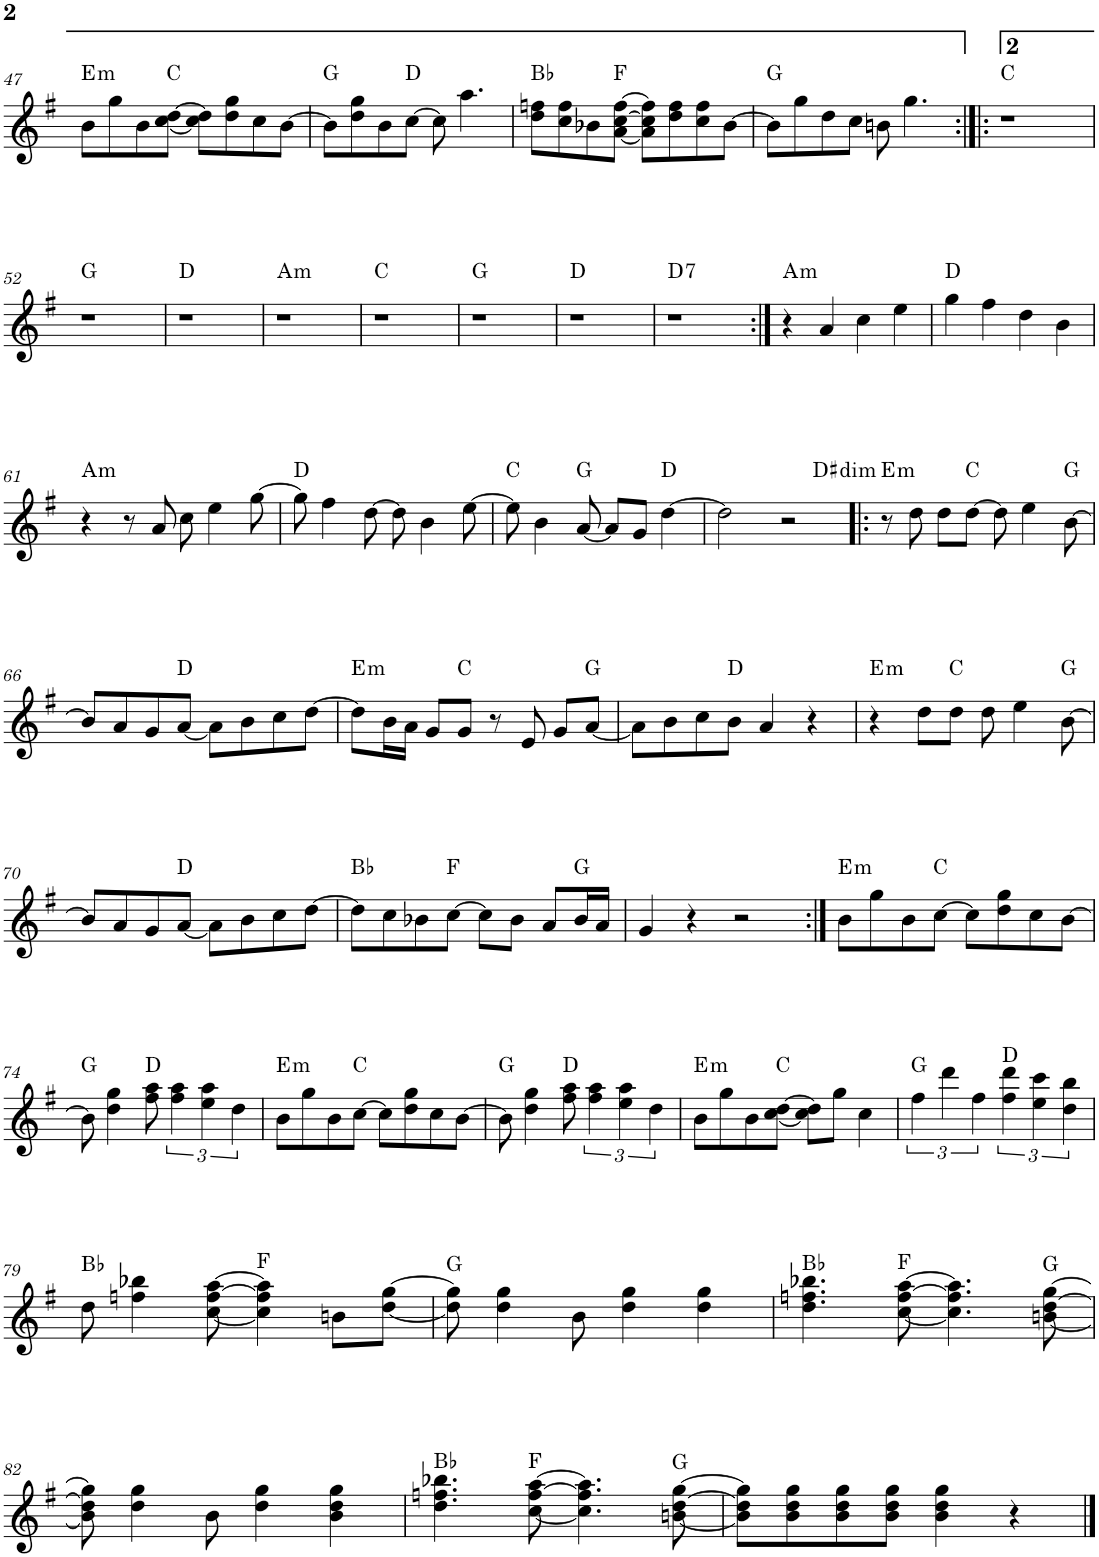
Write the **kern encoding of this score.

**kern	**harte
*part1	*part1
*staff1	*
*I"P1	*
!!LO:PB:g=z
*clefG2	*
*k[f#]	*
*e:	*
*M4/4	*
=47	=47
!	!LO:H:kt=m
8b\L	E:min
8gg\	.
8b\	.
[<8cc\ [>8dd\J	C:maj
8cc\] 8dd\]L	.
8dd\ 8gg\	.
8cc\	.
[>8b\J	.
=48	=48
8b\L]	G:maj
8dd\ 8gg\	.
8b\	.
[>8cc\J	D:maj
8cc\]	.
4.aa\	.
=49	=49
8dd\ 8ffn\L	Bb:maj
8cc\ 8ff\	.
8b-X\	.
[<8a\ [>8cc\ [>8ff\J	F:maj
8a\] 8cc\] 8ff\]L	.
8dd\ 8ff\	.
8cc\ 8ff\	.
[>8b-\J	.
=50	=50
8b-\L]	G:maj
8gg\	.
8dd\	.
8cc\J	.
8bn\	.
4.gg\	.
=51:|!|:	=51:|!|:
1r	C:maj
!!LO:LB:g=z
=52	=52
1r	G:maj
=53	=53
1r	D:maj
=54	=54
!	!LO:H:kt=m
1r	A:min
=55	=55
1r	C:maj
=56	=56
1r	G:maj
=57	=57
1r	D:maj
=58	=58
!	!LO:H:kt=7
1r	D:7
=59:|!	=59:|!
!	!LO:H:kt=m
4r	A:min
4a/	.
4cc\	.
4ee\	.
=60	=60
4gg\	D:maj
4ff#\	.
4dd\	.
4b\	.
!!LO:LB:g=z
=61	=61
!	!LO:H:kt=m
4r	A:min
8r	.
8a/	.
8cc\	.
4ee\	.
[>8gg\	.
=62	=62
8gg\]	D:maj
4ff#\	.
[>8dd\	.
8dd\]	.
4b\	.
[>8ee\	.
=63	=63
8ee\]	C:maj
4b\	.
[<8a/	G:maj
8a/L]	.
8g/J	.
[>4dd\	D:maj
=64	=64
*^	*
2dd\]	2.ryy	.
2r	.	.
!	!	!LO:H:kt=dim
.	4ryy	D#:dim
=65!|:	=65!|:	=65!|:
!	!	!LO:H:kt=m
*v	*v	*
8r	E:min
8dd\	.
8dd\L	.
[>8dd\J	C:maj
8dd\]	.
4ee\	.
[>8b\	G:maj
!!LO:LB:g=z
=66	=66
8b/L]	.
8a/	.
8g/	.
[<8a/J	D:maj
8a\L]	.
8b\	.
8cc\	.
[>8dd\J	.
=67	=67
!	!LO:H:kt=m
8dd\L]	E:min
16b\L	.
16a\JJ	.
8g/L	.
8g/J	C:maj
8r	.
8e/	.
8g/L	.
[<8a/J	G:maj
=68	=68
8a\L]	.
8b\	.
8cc\	.
8b\J	D:maj
4a/	.
4r	.
=69	=69
!	!LO:H:kt=m
4r	E:min
8dd\L	.
8dd\J	C:maj
8dd\	.
4ee\	.
[>8b\	G:maj
!!LO:LB:g=z
=70	=70
8b/L]	.
8a/	.
8g/	.
[<8a/J	D:maj
8a\L]	.
8b\	.
8cc\	.
[>8dd\J	.
=71	=71
8dd\L]	Bb:maj
8cc\	.
8b-X\	.
[>8cc\J	F:maj
8cc\L]	.
8b-\J	.
8a/L	.
16b-/L	G:maj
16a/JJ	.
=72	=72
4g/	.
4r	.
2r	.
=73:|!	=73:|!
!	!LO:H:kt=m
8b\L	E:min
8gg\	.
8b\	.
[>8cc\J	C:maj
8cc\L]	.
8dd\ 8gg\	.
8cc\	.
[>8b\J	.
!!LO:LB:g=z
=74	=74
8b\]	G:maj
4dd\ 4gg\	.
8ff#\ 8aa\	D:maj
6ff#\ 6aa\	.
6ee\ 6aa\	.
6dd\	.
=75	=75
!	!LO:H:kt=m
8b\L	E:min
8gg\	.
8b\	.
[>8cc\J	C:maj
8cc\L]	.
8dd\ 8gg\	.
8cc\	.
[>8b\J	.
=76	=76
8b\]	G:maj
4dd\ 4gg\	.
8ff#\ 8aa\	D:maj
6ff#\ 6aa\	.
6ee\ 6aa\	.
6dd\	.
=77	=77
!	!LO:H:kt=m
8b\L	E:min
8gg\	.
8b\	.
[<8cc\ [>8dd\J	C:maj
8cc\] 8dd\]L	.
8gg\J	.
4cc\	.
=78	=78
6ff#\	G:maj
6ddd\	.
6ff#\	.
6ff#\ 6ddd\	D:maj
6ee\ 6ccc\	.
6dd\ 6bb\	.
!!LO:LB:g=z
=79	=79
8dd\	Bb:maj
4ffn\ 4bb-X\	.
[<8cc\ [>8ff\ [>8aa\	.
4cc\] 4ff\] 4aa\]	F:maj
8bn\L	.
[<8dd\ [>8gg\J	.
=80	=80
8dd\] 8gg\]	G:maj
4dd\ 4gg\	.
8b\	.
4dd\ 4gg\	.
4dd\ 4gg\	.
=81	=81
4.dd\ 4.ffn\ 4.bb-X\	Bb:maj
[<8cc\ [>8ff\ [>8aa\	F:maj
4.cc\] 4.ff\] 4.aa\]	.
[<8bn\ [>8dd\ [>8gg\	G:maj
!!LO:LB:g=z
=82	=82
8b\] 8dd\] 8gg\]	.
4dd\ 4gg\	.
8b\	.
4dd\ 4gg\	.
4b\ 4dd\ 4gg\	.
=83	=83
4.dd\ 4.ffn\ 4.bb-X\	Bb:maj
[<8cc\ [>8ff\ [>8aa\	F:maj
4.cc\] 4.ff\] 4.aa\]	.
[<8bn\ [>8dd\ [>8gg\	G:maj
=84	=84
8b\] 8dd\] 8gg\]L	.
8b\ 8dd\ 8gg\	.
8b\ 8dd\ 8gg\	.
8b\ 8dd\ 8gg\J	.
4b\ 4dd\ 4gg\	.
4r	.
==	==
*-	*-
